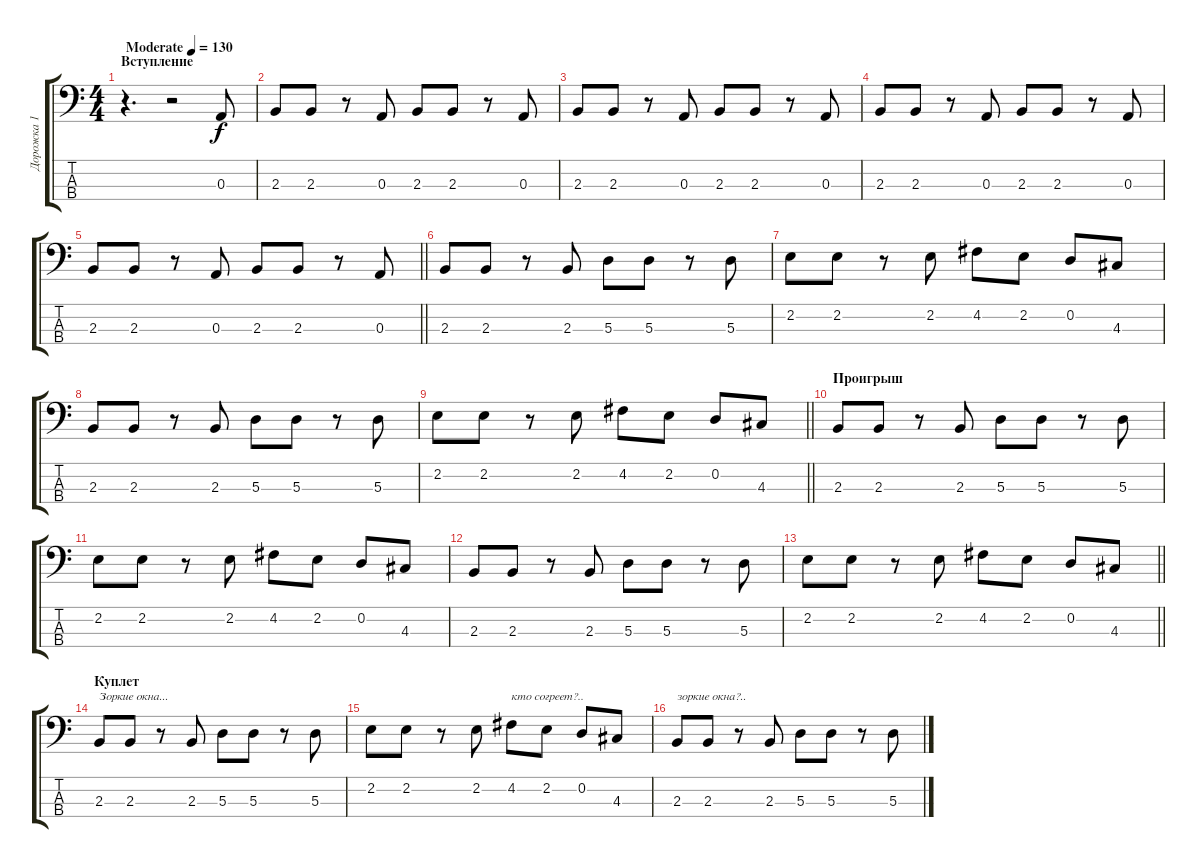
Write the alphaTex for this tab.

\track ("Дорожка 1" "Дорожка 1") {instrument electricbassfinger}
\staff {score tabs}
\tuning (G2 D2 A1 E1) {hide}
\ts (4 4)
\section ("" "Вступление")
\tempo (130 "Moderate")
\clef f4
\ks c
r.4{d dy f instrument electricbassfinger} r.2 0.3.8 |
2.3.8 2.3.8 r.8 0.3.8 2.3.8 2.3.8 r.8 0.3.8 |
2.3.8 2.3.8 r.8 0.3.8 2.3.8 2.3.8 r.8 0.3.8 |
2.3.8 2.3.8 r.8 0.3.8 2.3.8 2.3.8 r.8 0.3.8 |
\barLineRight lightlight
2.3.8 2.3.8 r.8 0.3.8 2.3.8 2.3.8 r.8 0.3.8 |
2.3.8 2.3.8 r.8 2.3.8 5.3.8 5.3.8 r.8 5.3.8 |
2.2.8 2.2.8 r.8 2.2.8 4.2.8 2.2.8 0.2.8 4.3.8 |
2.3.8 2.3.8 r.8 2.3.8 5.3.8 5.3.8 r.8 5.3.8 |
\barLineRight lightlight
2.2.8 2.2.8 r.8 2.2.8 4.2.8 2.2.8 0.2.8 4.3.8 |
\section ("" "Проигрыш")
2.3.8 2.3.8 r.8 2.3.8 5.3.8 5.3.8 r.8 5.3.8 |
2.2.8 2.2.8 r.8 2.2.8 4.2.8 2.2.8 0.2.8 4.3.8 |
2.3.8 2.3.8 r.8 2.3.8 5.3.8 5.3.8 r.8 5.3.8 |
\barLineRight lightlight
2.2.8 2.2.8 r.8 2.2.8 4.2.8 2.2.8 0.2.8 4.3.8 |
\section ("" "Куплет")
2.3.8{txt "Зоркие окна..."} 2.3.8 r.8 2.3.8 5.3.8 5.3.8 r.8 5.3.8 |
2.2.8 2.2.8 r.8 2.2.8 4.2.8{txt "кто согреет?.."} 2.2.8 0.2.8 4.3.8 |
2.3.8{txt "зоркие окна?.."} 2.3.8 r.8 2.3.8 5.3.8 5.3.8 r.8 5.3.8
